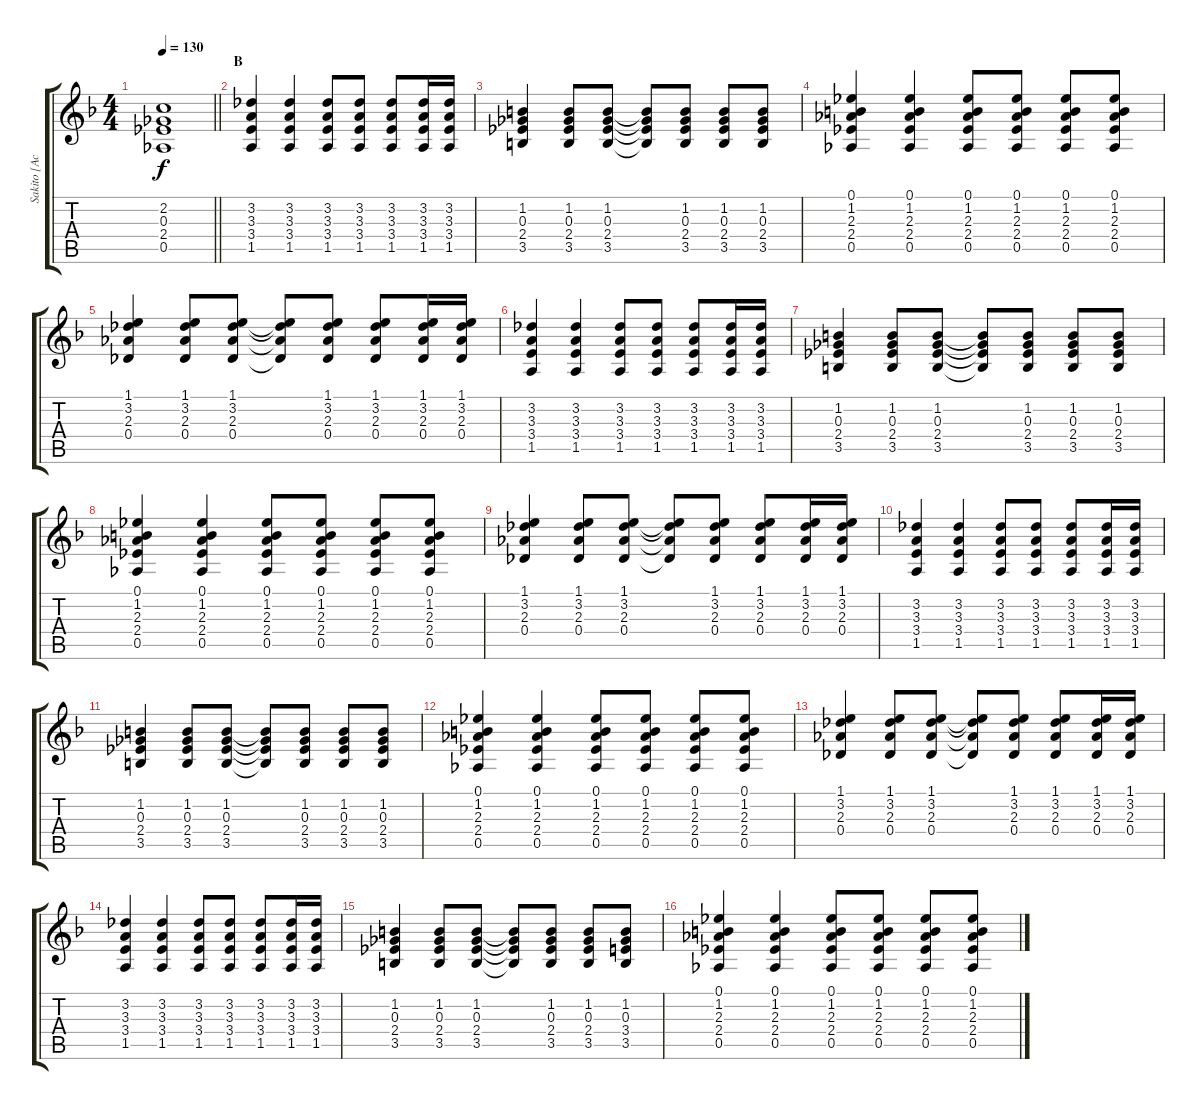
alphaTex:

\track ("Sakito [Acoustic]" "Sakito [Ac") {instrument acousticguitarsteel}
\staff {score tabs}
\tuning (Eb4 Bb3 Gb3 Db3 Ab2 Eb2) {hide}
\ts (4 4)
\tempo 130
\clef g2
\barLineRight lightlight
\ks f
(2.2{t} 0.3{t} 2.4{t} 0.5{t}).1{dy f} |
\section ("" "B")
(3.2 3.3 3.4 1.5).4 (3.2 3.3 3.4 1.5).4 (3.2 3.3 3.4 1.5).8 (3.2 3.3 3.4 1.5).8 (3.2 3.3 3.4 1.5).8 (3.2 3.3 3.4 1.5).16 (3.2 3.3 3.4 1.5).16 |
(1.2 0.3 2.4 3.5).4 (1.2 0.3 2.4 3.5).8 (1.2 0.3 2.4 3.5).8 (1.2{t} 0.3{t} 2.4{t} 3.5{t}).8 (1.2 0.3 2.4 3.5).8 (1.2 0.3 2.4 3.5).8 (1.2 0.3 2.4 3.5).8 |
(0.1 1.2 2.3 2.4 0.5).4 (0.1 1.2 2.3 2.4 0.5).4 (0.1 1.2 2.3 2.4 0.5).8 (0.1 1.2 2.3 2.4 0.5).8 (0.1 1.2 2.3 2.4 0.5).8 (0.1 1.2 2.3 2.4 0.5).8 |
(1.1 3.2 2.3 0.4).4 (1.1 3.2 2.3 0.4).8 (1.1 3.2 2.3 0.4).8 (1.1{t} 3.2{t} 2.3{t} 0.4{t}).8 (1.1 3.2 2.3 0.4).8 (1.1 3.2 2.3 0.4).8 (1.1 3.2 2.3 0.4).16 (1.1 3.2 2.3 0.4).16 |
(3.2 3.3 3.4 1.5).4 (3.2 3.3 3.4 1.5).4 (3.2 3.3 3.4 1.5).8 (3.2 3.3 3.4 1.5).8 (3.2 3.3 3.4 1.5).8 (3.2 3.3 3.4 1.5).16 (3.2 3.3 3.4 1.5).16 |
(1.2 0.3 2.4 3.5).4 (1.2 0.3 2.4 3.5).8 (1.2 0.3 2.4 3.5).8 (1.2{t} 0.3{t} 2.4{t} 3.5{t}).8 (1.2 0.3 2.4 3.5).8 (1.2 0.3 2.4 3.5).8 (1.2 0.3 2.4 3.5).8 |
(0.1 1.2 2.3 2.4 0.5).4 (0.1 1.2 2.3 2.4 0.5).4 (0.1 1.2 2.3 2.4 0.5).8 (0.1 1.2 2.3 2.4 0.5).8 (0.1 1.2 2.3 2.4 0.5).8 (0.1 1.2 2.3 2.4 0.5).8 |
(1.1 3.2 2.3 0.4).4 (1.1 3.2 2.3 0.4).8 (1.1 3.2 2.3 0.4).8 (1.1{t} 3.2{t} 2.3{t} 0.4{t}).8 (1.1 3.2 2.3 0.4).8 (1.1 3.2 2.3 0.4).8 (1.1 3.2 2.3 0.4).16 (1.1 3.2 2.3 0.4).16 |
(3.2 3.3 3.4 1.5).4 (3.2 3.3 3.4 1.5).4 (3.2 3.3 3.4 1.5).8 (3.2 3.3 3.4 1.5).8 (3.2 3.3 3.4 1.5).8 (3.2 3.3 3.4 1.5).16 (3.2 3.3 3.4 1.5).16 |
(1.2 0.3 2.4 3.5).4 (1.2 0.3 2.4 3.5).8 (1.2 0.3 2.4 3.5).8 (1.2{t} 0.3{t} 2.4{t} 3.5{t}).8 (1.2 0.3 2.4 3.5).8 (1.2 0.3 2.4 3.5).8 (1.2 0.3 2.4 3.5).8 |
(0.1 1.2 2.3 2.4 0.5).4 (0.1 1.2 2.3 2.4 0.5).4 (0.1 1.2 2.3 2.4 0.5).8 (0.1 1.2 2.3 2.4 0.5).8 (0.1 1.2 2.3 2.4 0.5).8 (0.1 1.2 2.3 2.4 0.5).8 |
(1.1 3.2 2.3 0.4).4 (1.1 3.2 2.3 0.4).8 (1.1 3.2 2.3 0.4).8 (1.1{t} 3.2{t} 2.3{t} 0.4{t}).8 (1.1 3.2 2.3 0.4).8 (1.1 3.2 2.3 0.4).8 (1.1 3.2 2.3 0.4).16 (1.1 3.2 2.3 0.4).16 |
(3.2 3.3 3.4 1.5).4 (3.2 3.3 3.4 1.5).4 (3.2 3.3 3.4 1.5).8 (3.2 3.3 3.4 1.5).8 (3.2 3.3 3.4 1.5).8 (3.2 3.3 3.4 1.5).16 (3.2 3.3 3.4 1.5).16 |
(1.2 0.3 2.4 3.5).4 (1.2 0.3 2.4 3.5).8 (1.2 0.3 2.4 3.5).8 (1.2{t} 0.3{t} 2.4{t} 3.5{t}).8 (1.2 0.3 2.4 3.5).8 (1.2 0.3 2.4 3.5).8 (1.2 0.3 3.4 3.5).8 |
(0.1 1.2 2.3 2.4 0.5).4 (0.1 1.2 2.3 2.4 0.5).4 (0.1 1.2 2.3 2.4 0.5).8 (0.1 1.2 2.3 2.4 0.5).8 (0.1 1.2 2.3 2.4 0.5).8 (0.1 1.2 2.3 2.4 0.5).8
